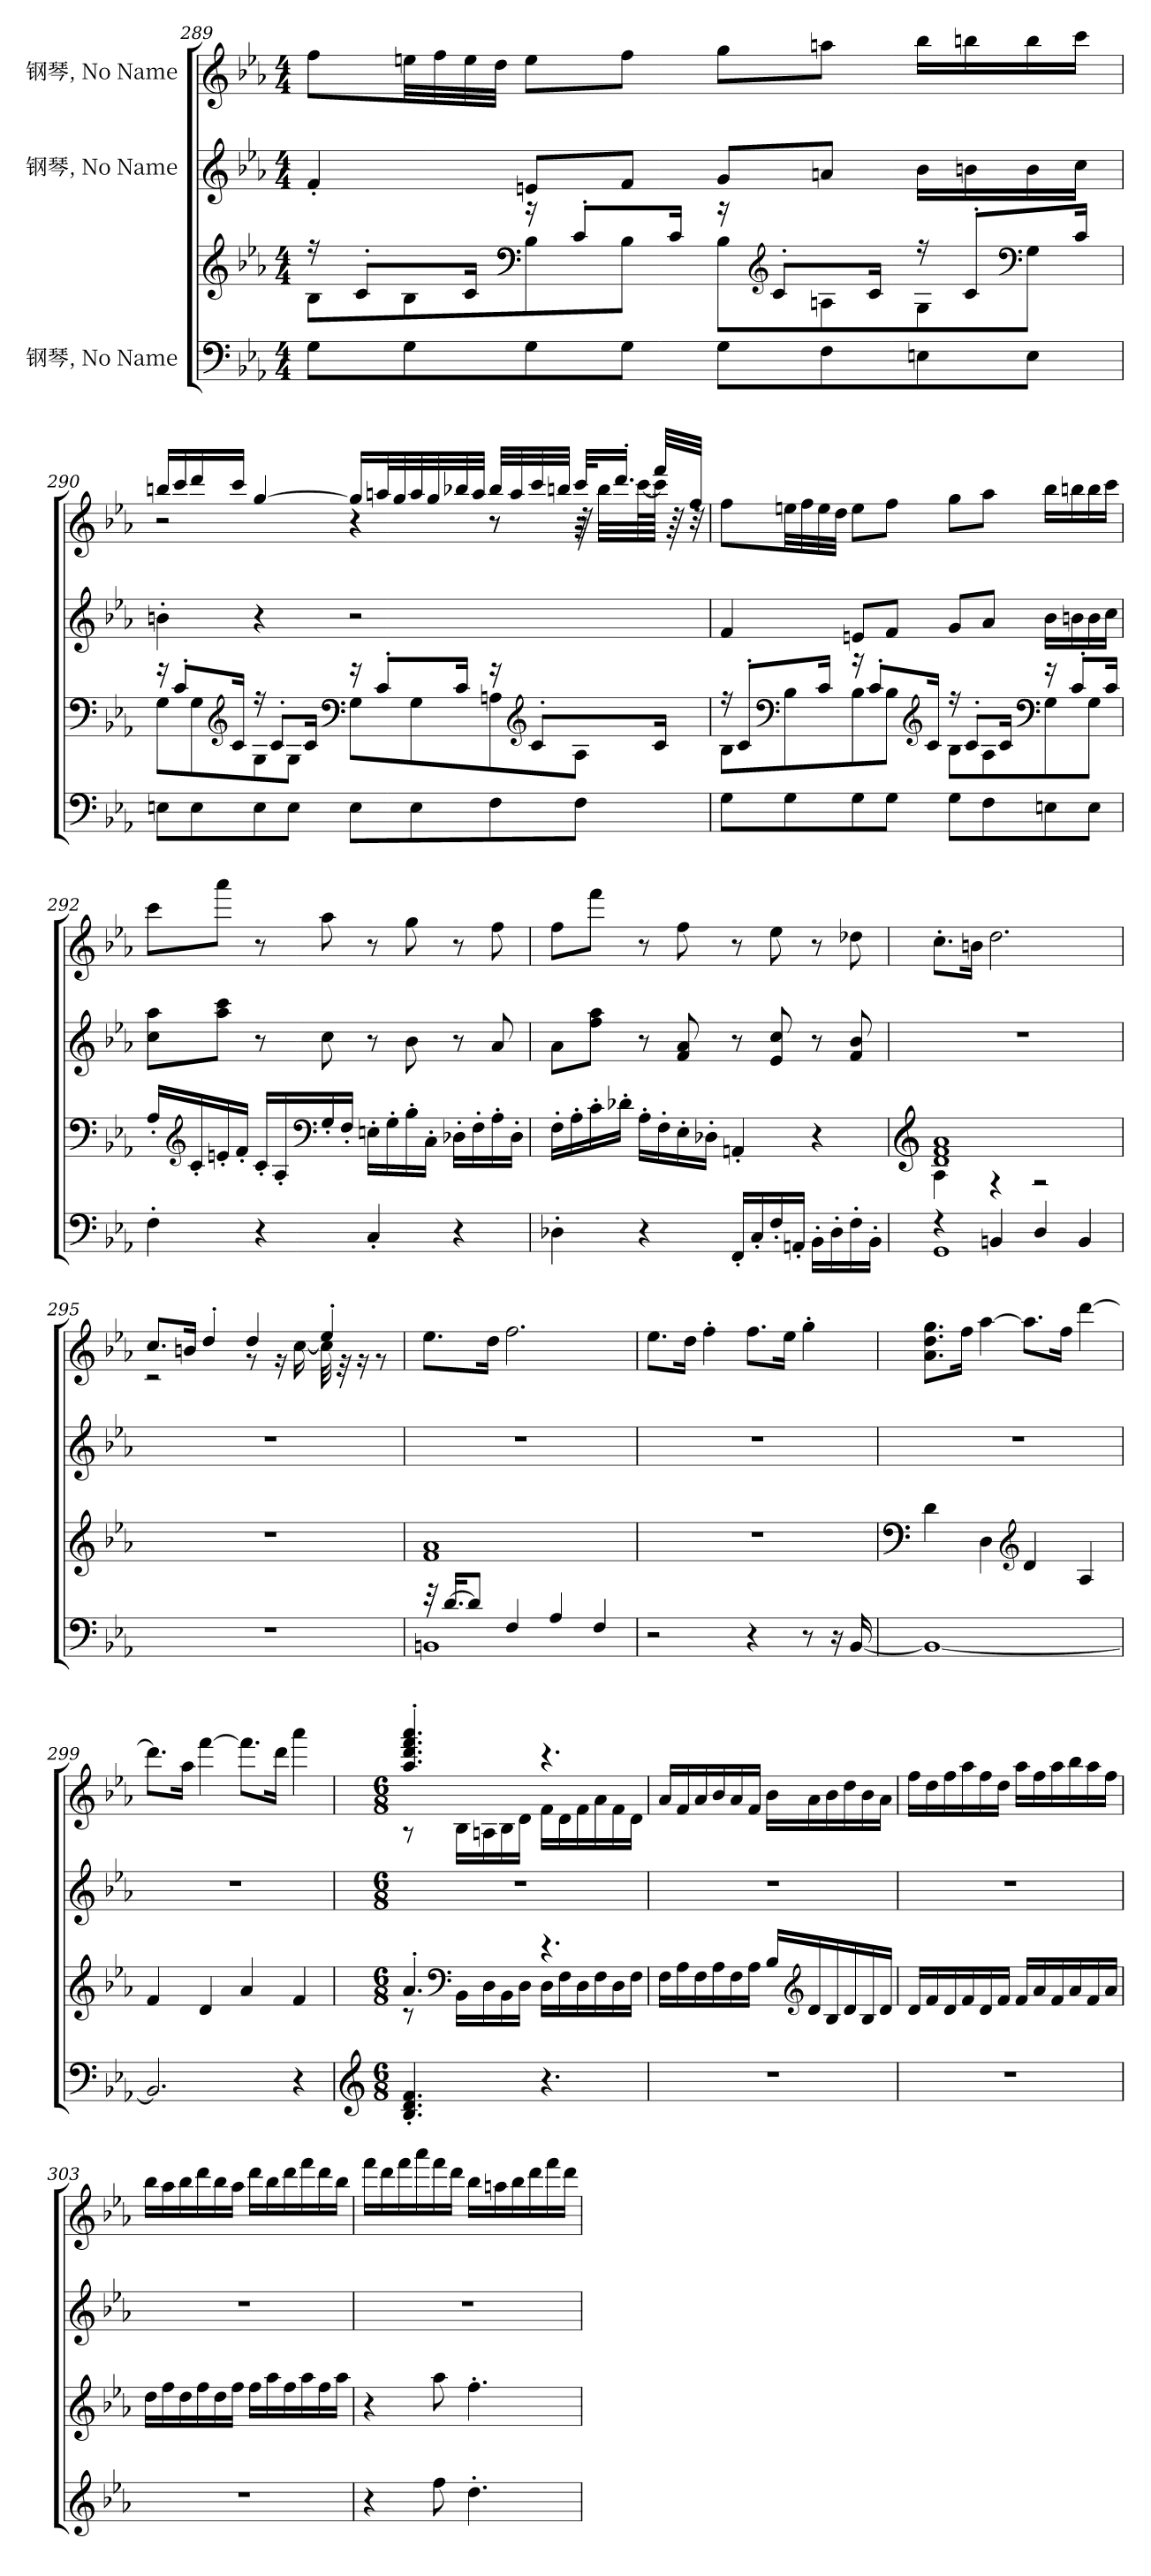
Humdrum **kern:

**kern	**kern	**kern	**kern
*part3	*part3	*part2	*part1
*staff4	*staff3	*staff2	*staff1
*I"钢琴, No Name	*	*I"钢琴, No Name	*I"钢琴, No Name
!!LO:LB:g=z
*clefF4	*clefG2	*clefG2	*clefG2
*k[b-e-a-]	*k[b-e-a-]	*k[b-e-a-]	*k[b-e-a-]
*M4/4	*M4/4	*M4/4	*M4/4
*MM45	*MM45	*MM45	*MM45
=289	=289	=289	=289
*	*^	*	*
8G\L	16r	8B-\L	4f'/	8ff\L
.	8c'/L	.	.	.
8G\	.	8B-\	.	32een\LL
.	.	.	.	32ff\
.	16c/Jk	.	.	32ee\
.	.	.	.	32dd\JJJ
*	*clefF4	*	*	*
8G\	16r	8B-\	8en/L	8ee\L
.	8c'/L	.	.	.
8G\J	.	8B-\J	8f/J	8ff\J
.	16c/Jk	.	.	.
8G\L	16r	8B-\L	8g/L	8gg\L
*	*clefG2	*	*	*
.	8c'/L	.	.	.
8F\	.	8An\	8an/J	8aan\J
.	16c/Jk	.	.	.
8En\	16r	8G\	16b-\LL	16bb-\LL
.	8c'/L	.	16bn\	16bbn\
*	*clefF4	*	*	*
8E\J	.	8G\J	16b\	16bb\
.	16c/Jk	.	16cc\JJ	16ccc\JJ
!!LO:PB:g=z
=290	=290	=290	=290	=290
*	*	*	*	*MM45
*	*	*	*	*^
*	*	*	*	*	*^
8En\L	16r	8G\L	4bn'\	2r	2r	16bbn/LL
.	8c'/L	.	.	.	.	16ccc/
8E\	.	8G\	.	.	.	16ddd/
*	*clefG2	*	*	*	*	*
.	16c/Jk	.	.	.	.	16ccc/JJ
8E\	16r	8G\	4r	.	.	[4gg/
.	8c'/L	.	.	.	.	.
8E\J	.	8G\J	.	.	.	.
.	16c/Jk	.	.	.	.	.
*	*clefF4	*	*	*	*	*
8E\L	16r	8G\L	2r	4r	4r	16gg/LL]
.	8c'/L	.	.	.	.	32aan/L
.	.	.	.	.	.	32gg/
8E\	.	8G\	.	.	.	32aa/
.	.	.	.	.	.	32gg/
.	16c/Jk	.	.	.	.	32bb-X/
.	.	.	.	.	.	32aa/JJJ
8F\	16r	8An\	.	8r	8r	32bb-/LLL
.	.	.	.	.	.	32aa/
*	*clefG2	*	*	*	*	*
.	8c'/L	.	.	.	.	32ccc/
.	.	.	.	.	.	32bbn/JJJ
8F\J	.	8A\J	.	32ccc/KLL	64r	16r
.	.	.	.	.	32bb\LLL	.
.	.	.	.	16.ddd'/JJ	.	.
*	*	*	*	*MM43	*	*
.	.	.	.	.	[64ccc\L	.
.	16c/Jk	.	.	.	64ccc\JJJJ]	32fff/LLL
.	.	.	.	.	64r	.
*	*	*	*	*MM40	*	*
.	.	.	.	.	32r	32ff/JJJ
*	*	*	*	*v	*v	*v
!!LO:LB:g=z
=291	=291	=291	=291	=291
*	*	*	*	*MM45
8G\L	16r	8B-\L	4f/	8ff\L
.	8c'/L	.	.	.
*	*clefF4	*	*	*
8G\	.	8B-\	.	32een\LL
.	.	.	.	32ff\
.	16c/Jk	.	.	32ee\
.	.	.	.	32dd\JJJ
8G\	16r	8B-\	8en/L	8ee\L
.	8c'/L	.	.	.
8G\J	.	8B-\J	8f/J	8ff\J
*	*clefG2	*	*	*
.	16c/Jk	.	.	.
8G\L	16r	8B-\L	8g/L	8gg\L
.	8c'/L	.	.	.
8F\	.	8A-\	8a-/J	8aa-\J
.	16c/Jk	.	.	.
*	*clefF4	*	*	*
8En\	16r	8G\	16b-\LL	16bb-\LL
.	8c'/L	.	16bn\	16bbn\
8E\J	.	8G\J	16b\	16bb\
.	16c/Jk	.	16cc\JJ	16ccc\JJ
*	*v	*v	*	*
!!LO:LB:g=z
=292	=292	=292	=292
4F'\	16A-'/LL	8cc\ 8aa-\L	8ccc\L
*	*clefG2	*	*
.	16c'/	.	.
.	16en'/	8aa-\ 8ccc\J	8aaa-\J
.	16f'/JJ	.	.
4r	16c'/LL	8r	8r
.	16A-'/	.	.
*	*clefF4	*	*
.	16G'/	8cc\	8aa-\
.	16F'/JJ	.	.
4C'/	16En'\LL	8r	8r
.	16G'\	.	.
.	16B-'\	8b-\	8gg\
.	16C'\JJ	.	.
4r	16D-X'\LL	8r	8r
.	16F'\	.	.
.	16A-'\	8a-/	8ff\
.	16D-'\JJ	.	.
=293	=293	=293	=293
4D-X'\	16F'\LL	8a-\L	8ff\L
.	16A-'\	.	.
.	16c'\	8ff\ 8aa-\J	8fff\J
.	16d-X'\JJ	.	.
4r	16A-'\LL	8r	8r
.	16F'\	.	.
.	16E-'\	8f/ 8a-/	8ff\
.	16D-X'\JJ	.	.
16FF'/LL	4AAn'/	8r	8r
16C'/	.	.	.
16F'/	.	8e-/ 8cc/	8ee-\
16AAn'/JJ	.	.	.
16BB-'\LL	4r	8r	8r
16D-'\	.	.	.
16F'\	.	8f/ 8b-/	8dd-X\
16BB-'\JJ	.	.	.
!!LO:PB:g=z
=294	=294	=294	=294
*	*clefG2	*	*
*	*	*	*MM45
*^	*^	*	*
4r	1GG	1d 1f 1a-	4A-\	1r	8.cc'\L
.	.	.	.	.	16bn\Jk
4BBn/	.	.	4r	.	2.dd\
4D/	.	.	2r	.	.
4BB/	.	.	.	.	.
*v	*v	*	*	*	*
*	*v	*v	*	*
=295	=295	=295	=295
*	*	*	*MM44
*	*	*	*^
1r	1r	1r	8.cc/L	2r
.	.	.	16bn/Jk	.
.	.	.	4dd'/	.
.	.	.	4dd/	8r
.	.	.	.	16r
.	.	.	.	[16cc\
.	.	.	4ee-'/	32cc\]
.	.	.	.	32r
.	.	.	.	16r
.	.	.	.	8r
*	*	*	*v	*v
=296	=296	=296	=296
*	*	*	*MM44
*^	*	*	*
32r	1BBn	1f 1a-	1r	8.ee-\L
[16.d/KL	.	.	.	.
8d/J]	.	.	.	.
.	.	.	.	16dd\Jk
4F/	.	.	.	2.ff\
4A-/	.	.	.	.
4F/	.	.	.	.
*v	*v	*	*	*
=297	=297	=297	=297
*	*	*	*MM44
2r	1r	1r	8.ee-\L
.	.	.	16dd\Jk
.	.	.	4ff'\
4r	.	.	8.ff\L
.	.	.	16ee-\Jk
*	*	*	*MM42
8r	.	.	4gg'\
16r	.	.	.
[16BB-/	.	.	.
!!LO:LB:g=z
=298	=298	=298	=298
*	*clefF4	*	*
*	*	*	*MM44
1BB-_	4d\	1r	8.a-\ 8.dd\ 8.gg\L
.	.	.	16ff\Jk
.	4D\	.	[4aa-\
*	*clefG2	*	*
.	4d/	.	8.aa-\L]
.	.	.	16ff\Jk
.	4A-/	.	[4ddd\
=299	=299	=299	=299
2.BB-/]	4f/	1r	8.ddd\L]
.	.	.	16aa-\Jk
.	4d/	.	[4fff\
.	4a-/	.	8.fff\L]
.	.	.	16ddd\Jk
*	*	*	*MM22
4r	4f/	.	4aaa-\
=300	=300	=300	=300
*clefG2	*	*	*
*M6/8	*M6/8	*M6/8	*M6/8
*	*	*	*MM120
*	*^	*	*^
4.B-/' 4.d/' 4.f/'	4.a-'/	8r	2.r	4.aa-/' 4.ddd/' 4.fff/' 4.aaa-/'	8r
*	*clefF4	*	*	*	*
*	*	*	*	*MM156	*
.	.	16BB-\LL	.	.	16B-\LL
.	.	16D\	.	.	16An\
.	.	16BB-\	.	.	16B-\
.	.	16D\JJ	.	.	16d\JJ
4.r	4.r	16D\LL	.	4.r	16f\LL
.	.	16F\	.	.	16d\
.	.	16D\	.	.	16f\
.	.	16F\	.	.	16a-\
.	.	16D\	.	.	16f\
.	.	16F\JJ	.	.	16d\JJ
*	*v	*v	*	*v	*v
!!LO:LB:g=z
=301	=301	=301	=301
2.r	16F\LL	2.r	16a-/LL
.	16A-\	.	16f/
.	16F\	.	16a-/
.	16A-\	.	16b-/
.	16F\	.	16a-/
.	16A-\JJ	.	16f/JJ
.	16B-/LL	.	16b-\LL
*	*clefG2	*	*
.	16d/	.	16a-\
.	16B-/	.	16b-\
.	16d/	.	16dd\
.	16B-/	.	16b-\
.	16d/JJ	.	16a-\JJ
=302	=302	=302	=302
*	*	*	*MM156
2.r	16d/LL	2.r	16ff\LL
.	16f/	.	16dd\
.	16d/	.	16ff\
.	16f/	.	16aa-\
.	16d/	.	16ff\
.	16f/JJ	.	16dd\JJ
.	16f/LL	.	16aa-\LL
.	16a-/	.	16ff\
.	16f/	.	16aa-\
.	16a-/	.	16bb-\
.	16f/	.	16aa-\
.	16a-/JJ	.	16ff\JJ
!!LO:PB:g=z
=303	=303	=303	=303
2.r	16dd\LL	2.r	16bb-\LL
.	16ff\	.	16aa-\
.	16dd\	.	16bb-\
.	16ff\	.	16ddd\
.	16dd\	.	16bb-\
.	16ff\JJ	.	16aa-\JJ
.	16ff\LL	.	16ddd\LL
.	16aa-\	.	16bb-\
.	16ff\	.	16ddd\
.	16aa-\	.	16fff\
.	16ff\	.	16ddd\
.	16aa-\JJ	.	16bb-\JJ
=304	=304	=304	=304
*	*	*	*MM156
4r	4r	2.r	16fff\LL
.	.	.	16ddd\
.	.	.	16fff\
.	.	.	16aaa-\
8ff\	8aa-\	.	16fff\
.	.	.	16ddd\JJ
*	*	*	*MM156
4.dd'\	4.ff'\	.	16bb-\LL
.	.	.	16aan\
.	.	.	16bb-\
.	.	.	16ddd\
.	.	.	16fff\
.	.	.	16ddd\JJ
=	=	=	=
*-	*-	*-	*-
